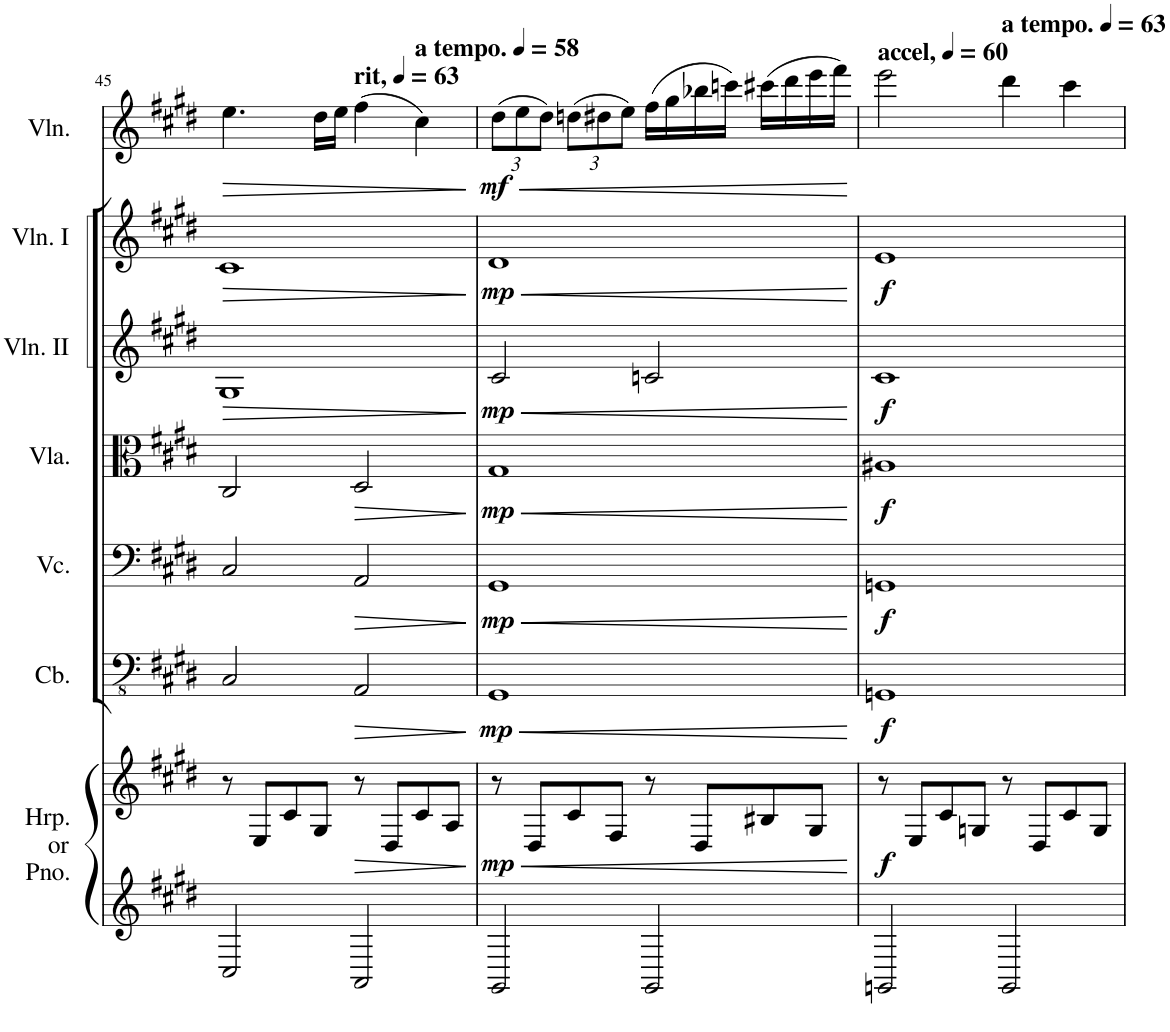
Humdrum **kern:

**kern	**kern	**dynam	**kern	**dynam	**kern	**dynam	**kern	**dynam	**kern	**dynam	**kern	**dynam	**kern	**dynam
*part7	*part7	*part7	*part6	*part6	*part5	*part5	*part4	*part4	*part3	*part3	*part2	*part2	*part1	*part1
*staff8	*staff7	*staff7/8	*staff6	*staff6	*staff5	*staff5	*staff4	*staff4	*staff3	*staff3	*staff2	*staff2	*staff1	*staff1
*I"Harp or Piano	*	*	*I"Contrabass	*	*I"Violoncello	*	*I"Viola	*	*I"Violin II	*	*I"Violin I	*	*I"Violin	*
*I'Hrp. or Pno.	*	*	*I'Cb.	*	*I'Vc.	*	*I'Vla.	*	*I'Vln. II	*	*I'Vln. I	*	*I'Vln.	*
!!LO:PB:g=z
*clefG2	*clefG2	*	*clefFv4	*	*clefF4	*	*clefC3	*	*clefG2	*	*clefG2	*	*clefG2	*
*k[f#c#g#d#]	*k[f#c#g#d#]	*	*k[f#c#g#d#]	*	*k[f#c#g#d#]	*	*k[f#c#g#d#]	*	*k[f#c#g#d#]	*	*k[f#c#g#d#]	*	*k[f#c#g#d#]	*
*M4/4	*M4/4	*	*M4/4	*	*M4/4	*	*M4/4	*	*M4/4	*	*M4/4	*	*M4/4	*
=45	=45	=45	=45	=45	=45	=45	=45	=45	=45	=45	=45	=45	=45	=45
!	!	!	!	!	!	!	!	!	!	!LO:HP:b	!	!LO:HP:b	!	!LO:HP:b
2C#/	8r	.	2CC#/	.	2C#/	.	2C#/	.	1G#	>	1c#	>	4.ee\	>
.	8E/L	.	.	.	.	.	.	.	.	.	.	.	.	.
.	8c#/	.	.	.	.	.	.	.	.	.	.	.	.	.
.	8G#/J	.	.	.	.	.	.	.	.	.	.	.	16dd#\LL	.
.	.	.	.	.	.	.	.	.	.	.	.	.	16ee\JJ	.
*	*	*	*	*	*	*	*	*	*	*	*	*	*MM63	*
!	!	!	!	!	!	!	!	!	!	!	!	!	!LO:TX:a:B:t=rit,	!
!	!	!LO:HP:b	!	!LO:HP:b	!	!LO:HP:b	!	!LO:HP:b	!	!	!	!	!	!
2AA/	8r	>	2AAA/	>	2AA/	>	2D#/	>	.	.	.	.	(4ff#\	.
.	8D#/L	.	.	.	.	.	.	.	.	.	.	.	.	.
*	*	*	*	*	*	*	*	*	*	*	*	*	*MM58	*
!	!	!	!	!	!	!	!	!	!	!	!	!	!LO:TX:a:B:t=a tempo.	!
.	8c#/	.	.	.	.	.	.	.	.	.	.	.	4cc#\)	.
.	8A/J	.	.	.	.	.	.	.	.	.	.	.	.	.
.	.	]	.	]	.	]	.	]	.	]	.	]	.	]
=46	=46	=46	=46	=46	=46	=46	=46	=46	=46	=46	=46	=46	=46	=46
!	!	!LO:HP:b	!	!LO:HP:b	!	!LO:HP:b	!	!LO:HP:b	!	!LO:HP:b	!	!LO:HP:b	!	!
*	*	*	*	*	*	*	*	*	*	*	*	*	*Xbrackettup	*
!	!	!LO:DY:n=1:b	!	!LO:DY:n=1:b	!	!LO:DY:n=1:b	!	!LO:DY:n=1:b	!	!LO:DY:n=1:b	!	!LO:DY:n=1:b	!	!LO:HP:b
!	!	!	!	!	!	!	!	!	!	!	!	!	!	!LO:DY:n=1:b
2GG#/	8r	< mp	1GGG#	< mp	1GG#	< mp	1G#	< mp	2c#/	< mp	1d#	< mp	(12dd#\L	< mf
.	.	.	.	.	.	.	.	.	.	.	.	.	12ee\	.
.	8D#/L	.	.	.	.	.	.	.	.	.	.	.	.	.
.	.	.	.	.	.	.	.	.	.	.	.	.	12dd#\J)	.
.	8c#/	.	.	.	.	.	.	.	.	.	.	.	(12ddn\L	.
.	.	.	.	.	.	.	.	.	.	.	.	.	12dd#X\	.
.	8F#/J	.	.	.	.	.	.	.	.	.	.	.	.	.
.	.	.	.	.	.	.	.	.	.	.	.	.	12ee\J)	.
2GG#/	8r	.	.	.	.	.	.	.	2cn/	.	.	.	(16ff#\LL	.
.	.	.	.	.	.	.	.	.	.	.	.	.	16gg#\	.
.	8D#/L	.	.	.	.	.	.	.	.	.	.	.	16bb-X\	.
.	.	.	.	.	.	.	.	.	.	.	.	.	16cccn\JJ)	.
.	8B#X/	.	.	.	.	.	.	.	.	.	.	.	(16ccc#X\LL	.
.	.	.	.	.	.	.	.	.	.	.	.	.	16ddd#\	.
.	8G#/J	.	.	.	.	.	.	.	.	.	.	.	16eee\	.
.	.	.	.	.	.	.	.	.	.	.	.	.	16fff#\JJ)	.
.	.	[	.	[	.	[	.	[	.	[	.	[	.	[
=47	=47	=47	=47	=47	=47	=47	=47	=47	=47	=47	=47	=47	=47	=47
*	*	*	*	*	*	*	*	*	*	*	*	*	*MM60	*
!	!	!	!	!	!	!	!	!	!	!	!	!	!LO:TX:a:B:t=accel,	!
!	!	!LO:DY:b	!	!LO:DY:b	!	!LO:DY:b	!	!LO:DY:b	!	!LO:DY:b	!	!LO:DY:b	!	!
2GGn/	8r	f	1GGGn	f	1GGn	f	1A#X	f	1c#	f	1e	f	2eee\	.
.	8E/L	.	.	.	.	.	.	.	.	.	.	.	.	.
.	8c#/	.	.	.	.	.	.	.	.	.	.	.	.	.
.	8Gn/J	.	.	.	.	.	.	.	.	.	.	.	.	.
*	*	*	*	*	*	*	*	*	*	*	*	*	*MM63	*
!	!	!	!	!	!	!	!	!	!	!	!	!	!LO:TX:a:B:t=a tempo.	!
2GG/	8r	.	.	.	.	.	.	.	.	.	.	.	4ddd#\	.
.	8D#/L	.	.	.	.	.	.	.	.	.	.	.	.	.
.	8c#/	.	.	.	.	.	.	.	.	.	.	.	4ccc#\	.
.	8G/J	.	.	.	.	.	.	.	.	.	.	.	.	.
=	=	=	=	=	=	=	=	=	=	=	=	=	=	=
*-	*-	*-	*-	*-	*-	*-	*-	*-	*-	*-	*-	*-	*-	*-
